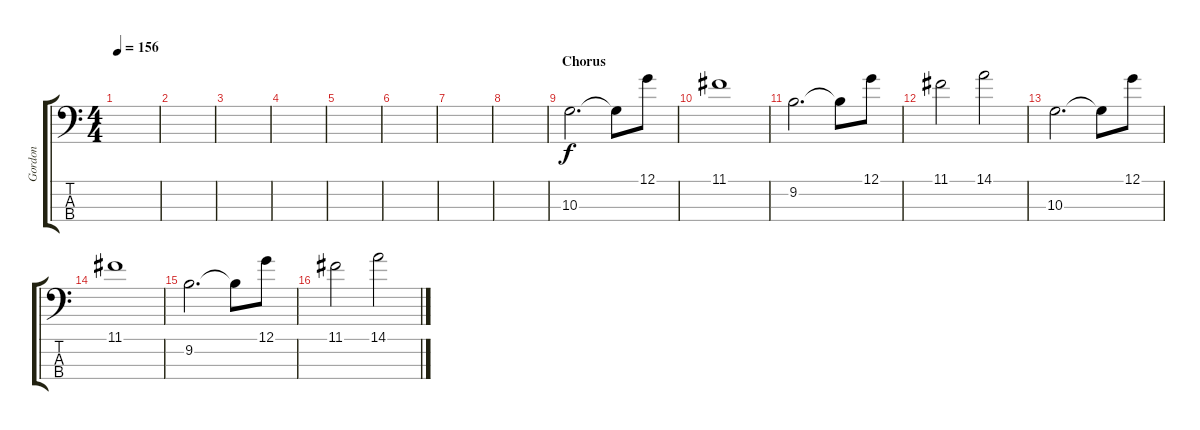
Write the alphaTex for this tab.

\track ("Gordon" "Gordon") {instrument electricbassfinger}
\staff {score tabs}
\tuning (G2 D2 A1 E1) {hide}
\ts (4 4)
\tempo 156
\clef f4
\ks c
|
|
|
|
|
|
|
|
\section ("" "Chorus")
10.3.2{d} 10.3{t}.8 12.1.8 |
11.1.1 |
9.2.2{d} 9.2{t}.8 12.1.8 |
11.1.2 14.1.2 |
10.3.2{d} 10.3{t}.8 12.1.8 |
11.1.1 |
9.2.2{d} 9.2{t}.8 12.1.8 |
11.1.2 14.1.2
